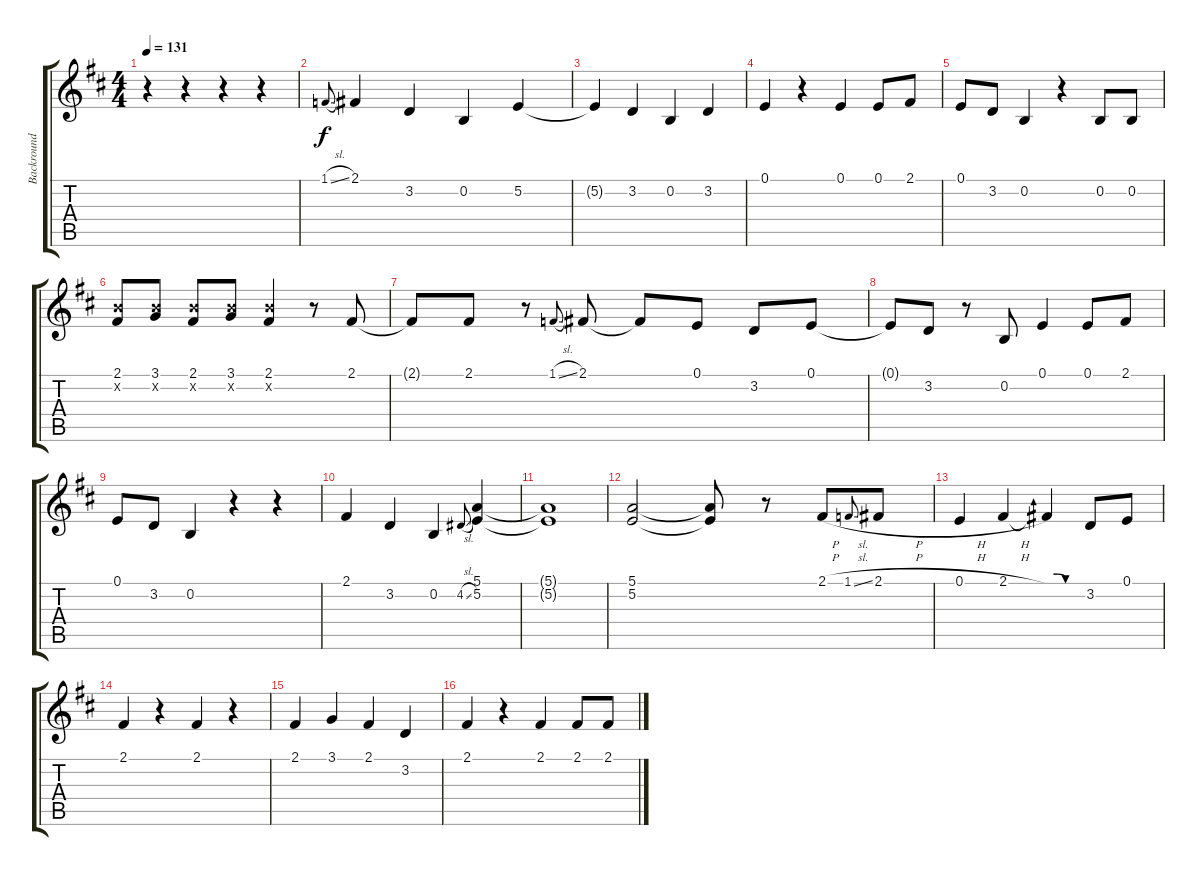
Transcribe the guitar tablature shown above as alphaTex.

\track ("Backround Vocals" "Backround ") {instrument clarinet}
\staff {score tabs}
\tuning (E4 B3 G3 D3 A2 E2) {hide}
\ts (4 4)
\tempo 131
\clef g2
\ks d
r.4{dy f} r.4 r.4 r.4 |
1.1{sl}.8{gr onbeat} 2.1.4 3.2.4 0.2.4 5.2.4 |
5.2{t}.4 3.2.4 0.2.4 3.2.4 |
0.1.4 r.4 0.1.4 0.1.8 2.1.8 |
0.1.8 3.2.8 0.2.4 r.4 0.2.8 0.2.8 |
(2.1 12.2{x}).8 (3.1 12.2{x}).8 (2.1 12.2{x}).8 (3.1 12.2{x}).8 (2.1 12.2{x}).4 r.8 2.1.8 |
2.1{t}.8 2.1.8 r.8 1.1{sl}.8{gr onbeat} 2.1.8 2.1{t}.8 0.1.8 3.2.8 0.1.8 |
0.1{t}.8 3.2.8 r.8 0.2.8 0.1.4 0.1.8 2.1.8 |
0.1.8 3.2.8 0.2.4 r.4 r.4 |
2.1.4 3.2.4 0.2.4 4.2{sl}.8{gr onbeat} (5.1 5.2).4 |
(5.1{t} 5.2{t}).1 |
(5.1 5.2).2 (5.1{t} 5.2{t}).8 r.8 2.1{h}.8 1.1{sl}.8{gr onbeat} 2.1{h}.8 |
0.1{h}.4 2.1{h}.4 2.1{be (custom 0 1 15 1 30 0 60 0) t}.4 3.2.8 0.1.8 |
2.1.4 r.4 2.1.4 r.4 |
2.1.4 3.1.4 2.1.4 3.2.4 |
2.1.4 r.4 2.1.4 2.1.8 2.1.8
